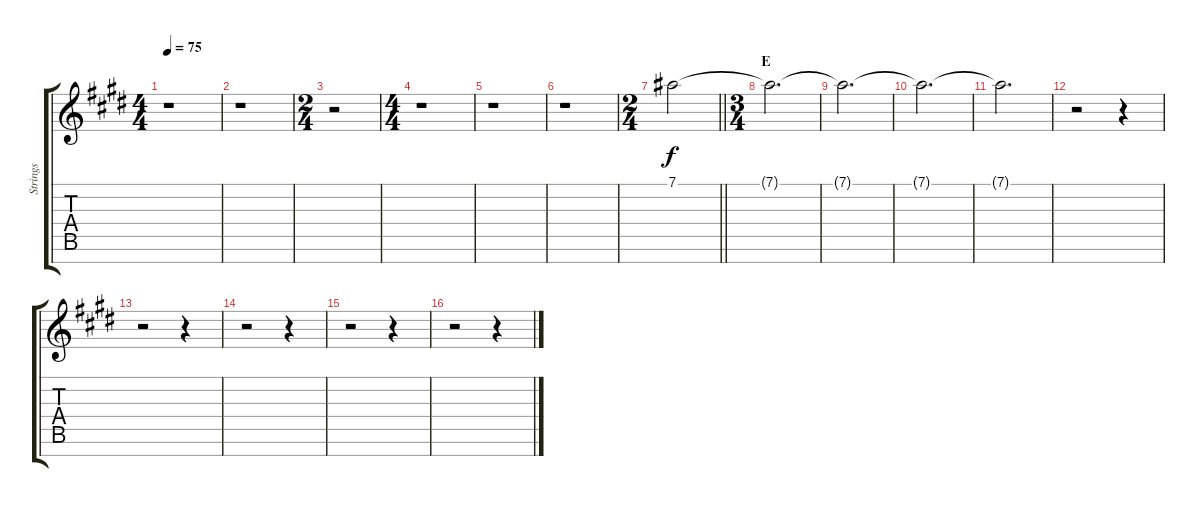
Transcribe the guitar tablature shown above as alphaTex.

\track ("Strings" "Strings") {instrument stringensemble1}
\staff {score tabs}
\tuning (Eb5 Bb4 Gb4 Db4 Ab3 Eb3 Bb2) {hide}
\ts (4 4)
\tempo 75
\clef g2
\ks e
r.1{dy f} |
r.1 |
\ts (2 4)
r.2 |
\ts (4 4)
r.1 |
r.1 |
r.1 |
\ts (2 4)
\barLineRight lightlight
7.1.2 |
\ts (3 4)
\section ("" "E")
7.1{t}.2{d} |
7.1{t}.2{d} |
7.1{t}.2{d} |
7.1{t}.2{d} |
r.2 r.4 |
r.2 r.4 |
r.2 r.4 |
r.2 r.4 |
r.2 r.4
